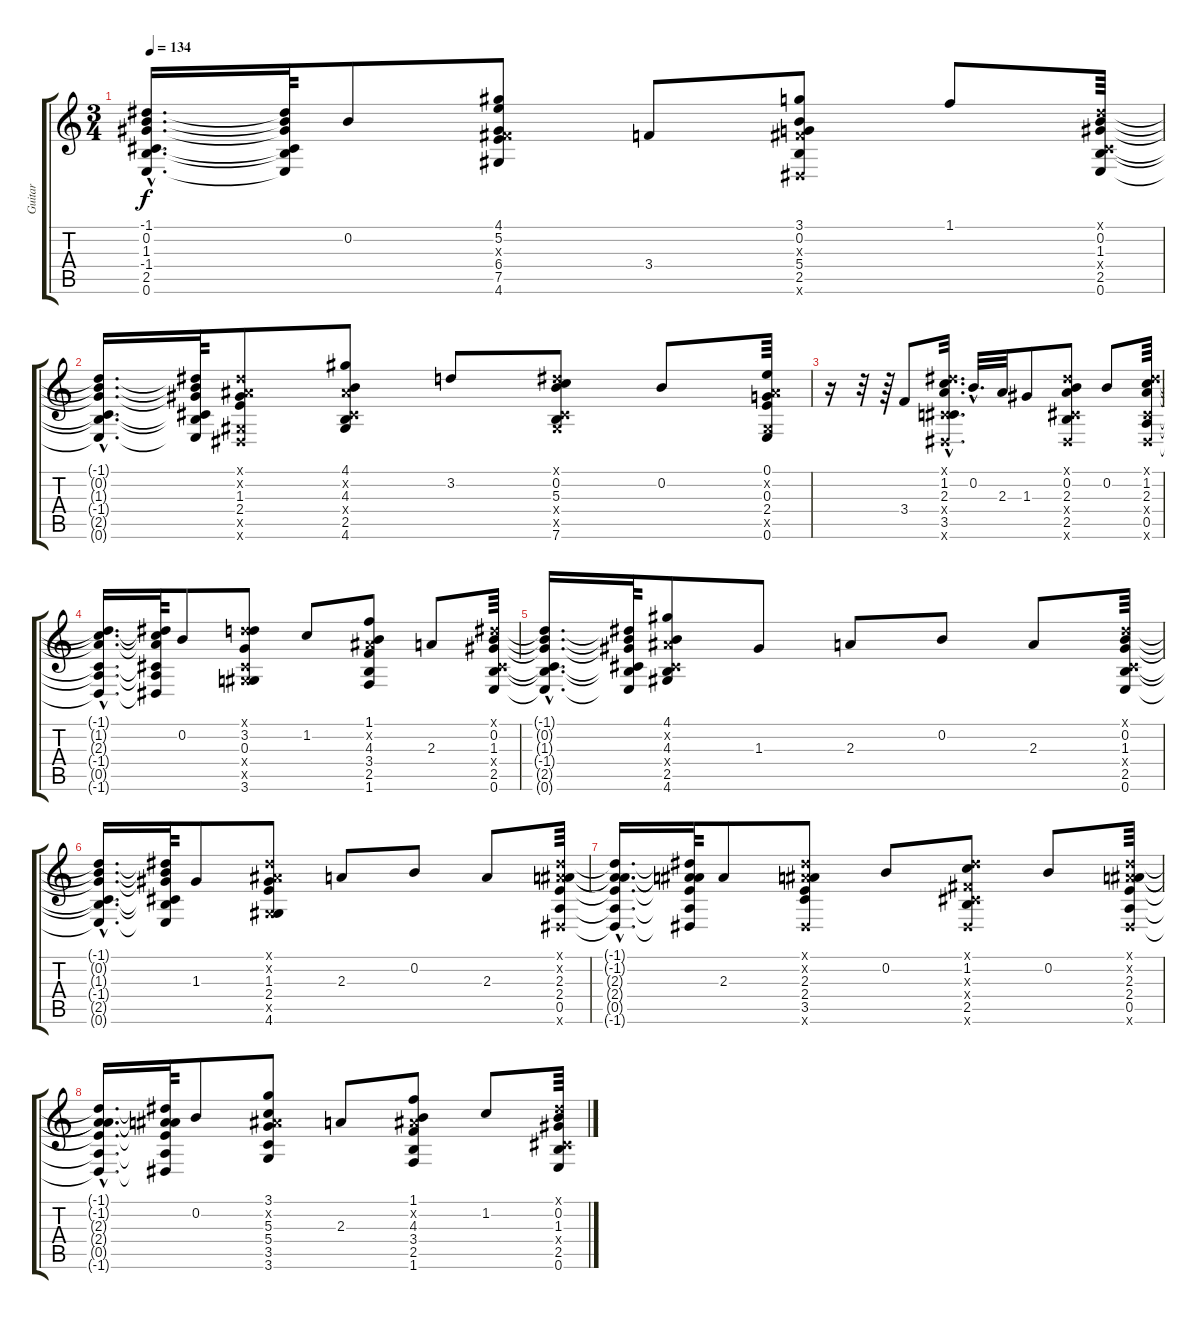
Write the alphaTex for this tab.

\track ("Guitar" "Guitar") {instrument acousticguitarsteel}
\staff {score tabs}
\tuning (E4 B3 G3 D3 A2 E2) {hide}
\ts (3 4)
\tempo 134
\clef g2
\ks c
(-1.1{hac t} 0.2{hac t} 1.3{hac t} -1.4{hac t} 2.5{hac t} 0.6{hac t}).16{d dy f} (-1.1{t} 0.2{t} 1.3{t} -1.4{t} 2.5{t} 0.6{t}).64 0.2.8 (4.1 5.2 -1.3{x} 6.4 7.5 4.6).8 3.4.8 (3.1 0.2 -1.3{x} 5.4 2.5 -1.6{x}).8 1.1.8 (-1.1{x} 0.2 1.3 -1.4{x} 2.5 0.6).64 |
(-1.1{hac t} 0.2{hac t} 1.3{hac t} -1.4{hac t} 2.5{hac t} 0.6{hac t}).16{d} (-1.1{t} 0.2{t} 1.3{t} -1.4{t} 2.5{t} 0.6{t}).64 (-1.1{x} -1.2{x} 1.3 2.4 -1.5{x} -1.6{x}).8 (4.1 -1.2{x} 4.3 -1.4{x} 2.5 4.6).8 3.2.8 (-1.1{x} 0.2 5.3 -1.4{x} -1.5{x} 7.6).8 0.2.8 (0.1 -1.2{x} 0.3 2.4 -1.5{x} 0.6).64 |
r.16 r.32 r.64 3.4.8 (-1.1{hac x} 1.2{hac} 2.3{hac} -1.4{hac x} 3.5{hac} -1.6{hac x}).32{d} 0.2{hac}.32{d} 2.3.32 1.3.8 (-1.1{x} 0.2 2.3 -1.4{x} 2.5 -1.6{x}).8 0.2.8 (-1.1{x} 1.2 2.3 -1.4{x} 0.5 -1.6{x}).64 |
(-1.1{hac t} 1.2{hac t} 2.3{hac t} -1.4{hac t} 0.5{hac t} -1.6{hac t}).16{d} (-1.1{t} 1.2{t} 2.3{t} -1.4{t} 0.5{t} -1.6{t}).64 0.2.8 (-1.1{x} 3.2 0.3 -1.4{x} -1.5{x} 3.6).8 1.2.8 (1.1 -1.2{x} 4.3 3.4 2.5 1.6).8 2.3.8 (-1.1{x} 0.2 1.3 -1.4{x} 2.5 0.6).64 |
(-1.1{hac t} 0.2{hac t} 1.3{hac t} -1.4{hac t} 2.5{hac t} 0.6{hac t}).16{d} (-1.1{t} 0.2{t} 1.3{t} -1.4{t} 2.5{t} 0.6{t}).64 (4.1 -1.2{x} 4.3 -1.4{x} 2.5 4.6).8 1.3.8 2.3.8 0.2.8 2.3.8 (-1.1{x} 0.2 1.3 -1.4{x} 2.5 0.6).64 |
(-1.1{hac t} 0.2{hac t} 1.3{hac t} -1.4{hac t} 2.5{hac t} 0.6{hac t}).16{d} (-1.1{t} 0.2{t} 1.3{t} -1.4{t} 2.5{t} 0.6{t}).64 1.3.8 (-1.1{x} -1.2{x} 1.3 2.4 -1.5{x} 4.6).8 2.3.8 0.2.8 2.3.8 (-1.1{x} -1.2{x} 2.3 2.4 0.5 -1.6{x}).64 |
(-1.1{hac t} -1.2{hac t} 2.3{hac t} 2.4{hac t} 0.5{hac t} -1.6{hac t}).16{d} (-1.1{t} -1.2{t} 2.3{t} 2.4{t} 0.5{t} -1.6{t}).64 2.3.8 (-1.1{x} -1.2{x} 2.3 2.4 3.5 -1.6{x}).8 0.2.8 (-1.1{x} 1.2 -1.3{x} -1.4{x} 2.5 -1.6{x}).8 0.2.8 (-1.1{x} -1.2{x} 2.3 2.4 0.5 -1.6{x}).64 |
(-1.1{hac t} -1.2{hac t} 2.3{hac t} 2.4{hac t} 0.5{hac t} -1.6{hac t}).16{d} (-1.1{t} -1.2{t} 2.3{t} 2.4{t} 0.5{t} -1.6{t}).64 0.2.8 (3.1 -1.2{x} 5.3 5.4 3.5 3.6).8 2.3.8 (1.1 -1.2{x} 4.3 3.4 2.5 1.6).8 1.2.8 (-1.1{x} 0.2 1.3 -1.4{x} 2.5 0.6).64
